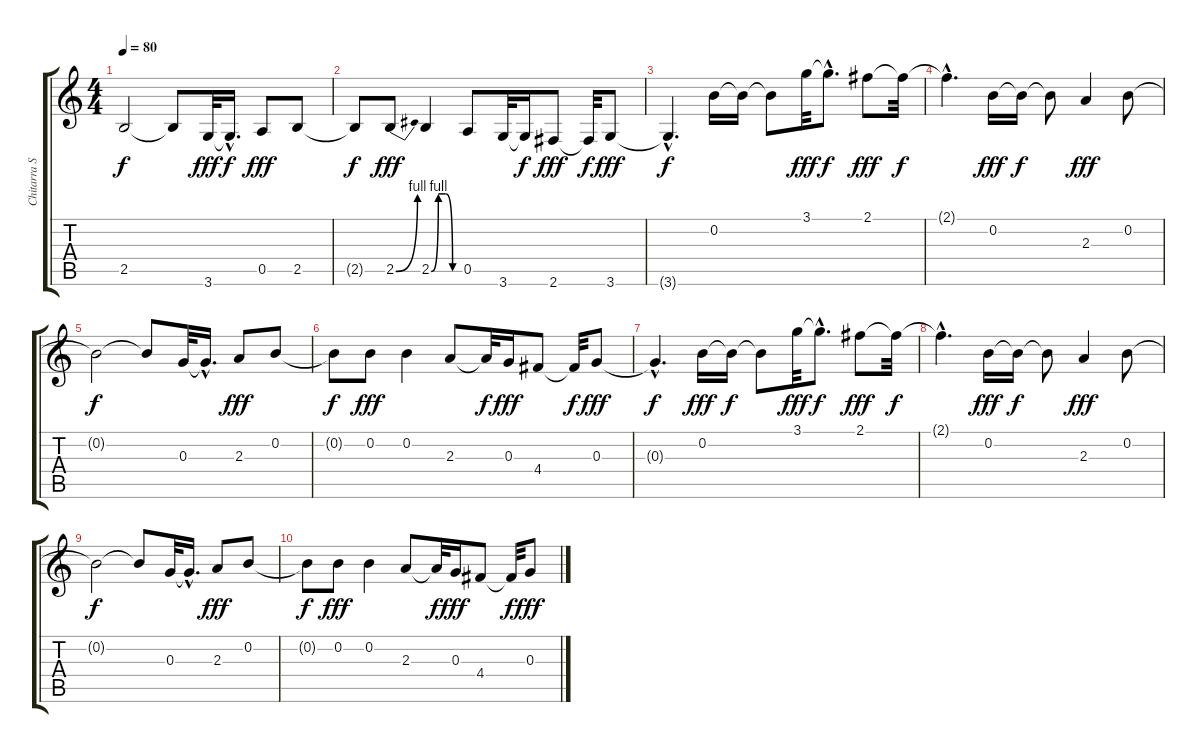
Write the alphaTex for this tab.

\track ("Chitarra Solo" "Chitarra S") {instrument distortionguitar}
\staff {score tabs}
\tuning (E4 B3 G3 D3 A2 E2) {hide}
\ts (4 4)
\tempo 80
\clef g2
\ks c
2.5{t}.2{dy f} 2.5{t}.8 3.6.32{dy fff} 3.6{hac t}.16{d dy f} 0.5.8{dy fff} 2.5.8 |
2.5{t}.8{dy f} 2.5{be (bend 0 0 60 4)}.8{dy fff} 2.5{be (custom 0 0 15 4 30 4 45 0 60 0)}.4 0.5.8 3.6.32 3.6{t}.16{dy f} 2.6.8{dy fff} 2.6{t}.32{dy f} 3.6.8{dy fff} |
3.6{hac t}.4{d dy f} 0.2.16 0.2{t}.16 0.2{t}.8 3.1.32{dy fff} 3.1{hac t}.8{d dy f} 2.1.8{dy fff} 2.1{t}.32{dy f} |
2.1{hac t}.4{d} 0.2.16{dy fff} 0.2{t}.16{dy f} 0.2{t}.8 2.3.4{dy fff} 0.2.8 |
0.2{t}.2{dy f} 0.2{t}.8 0.3.32 0.3{hac t}.16{d} 2.3.8{dy fff} 0.2.8 |
0.2{t}.8{dy f} 0.2.8{dy fff} 0.2.4 2.3.8 2.3{t}.32{dy f} 0.3.16{dy fff} 4.4.8 4.4{t}.32{dy f} 0.3.8{dy fff} |
0.3{hac t}.4{d dy f} 0.2.16{dy fff volume 14} 0.2{t}.16{dy f volume 14} 0.2{t}.8{volume 14} 3.1.32{dy fff volume 14} 3.1{hac t}.8{d dy f volume 13} 2.1.8{dy fff volume 13} 2.1{t}.32{dy f} |
2.1{hac t}.4{d} 0.2.16{dy fff volume 10} 0.2{t}.16{dy f volume 10} 0.2{t}.8{volume 10} 2.3.4{dy fff volume 10} 0.2.8{volume 8} |
0.2{t}.2{dy f} 0.2{t}.8 0.3.32{volume 6} 0.3{hac t}.16{d volume 5} 2.3.8{dy fff volume 5} 0.2.8{volume 4} |
0.2{t}.8{dy f} 0.2.8{dy fff volume 4} 0.2.4{volume 3} 2.3.8{volume 2} 2.3{t}.32{dy f volume 2} 0.3.16{dy fff volume 2} 4.4.8{volume 1} 4.4{t}.32{dy f volume 1} 0.3.8{dy fff volume 1}
